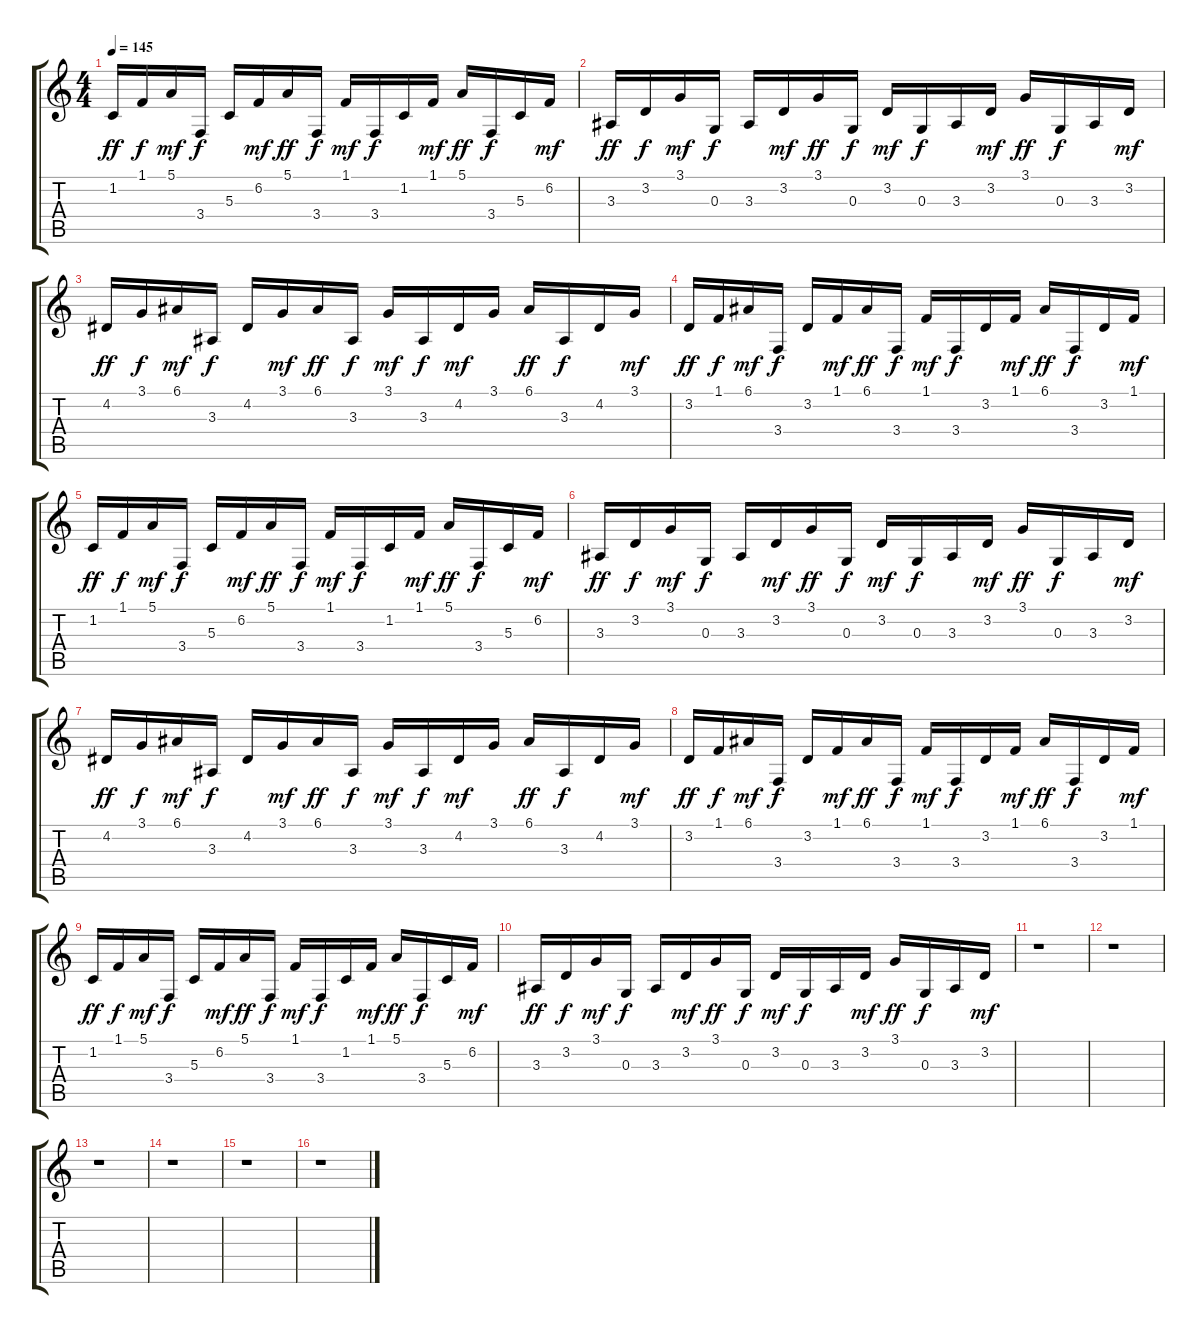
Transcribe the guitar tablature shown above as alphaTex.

\track "" {instrument lead2sawtooth}
\staff {score tabs}
\tuning (E4 B3 G3 D3 A2 E2) {hide}
\ts (4 4)
\tempo 145
\clef g2
\ks c
1.2.16{dy ff balance 0} 1.1.16{dy f balance 1} 5.1.16{dy mf balance 2} 3.4.16{dy f balance 3} 5.3.16{balance 4} 6.2.16{dy mf balance 5} 5.1.16{dy ff balance 6} 3.4.16{dy f balance 7} 1.1.16{dy mf balance 8} 3.4.16{dy f balance 9} 1.2.16{balance 10} 1.1.16{dy mf balance 11} 5.1.16{dy ff balance 12} 3.4.16{dy f balance 13} 5.3.16{balance 14} 6.2.16{dy mf balance 15} |
3.3.16{dy ff balance 16} 3.2.16{dy f balance 15} 3.1.16{dy mf balance 14} 0.3.16{dy f balance 13} 3.3.16{balance 12} 3.2.16{dy mf balance 11} 3.1.16{dy ff balance 10} 0.3.16{dy f balance 9} 3.2.16{dy mf balance 8} 0.3.16{dy f balance 7} 3.3.16{balance 6} 3.2.16{dy mf balance 5} 3.1.16{dy ff balance 4} 0.3.16{dy f balance 3} 3.3.16{balance 2} 3.2.16{dy mf balance 1} |
4.2.16{dy ff balance 0} 3.1.16{dy f balance 0} 6.1.16{dy mf balance 2} 3.3.16{dy f balance 3} 4.2.16{balance 4} 3.1.16{dy mf balance 5} 6.1.16{dy ff balance 6} 3.3.16{dy f balance 7} 3.1.16{dy mf balance 8} 3.3.16{dy f balance 9} 4.2.16{dy mf balance 10} 3.1.16{balance 11} 6.1.16{dy ff balance 12} 3.3.16{dy f balance 13} 4.2.16{balance 14} 3.1.16{dy mf balance 15} |
3.2.16{dy ff balance 16} 1.1.16{dy f balance 15} 6.1.16{dy mf balance 14} 3.4.16{dy f balance 13} 3.2.16{balance 12} 1.1.16{dy mf balance 11} 6.1.16{dy ff balance 10} 3.4.16{dy f balance 9} 1.1.16{dy mf balance 8} 3.4.16{dy f balance 7} 3.2.16{balance 6} 1.1.16{dy mf balance 5} 6.1.16{dy ff balance 4} 3.4.16{dy f balance 3} 3.2.16{balance 2} 1.1.16{dy mf balance 1} |
1.2.16{dy ff balance 0} 1.1.16{dy f balance 0} 5.1.16{dy mf balance 2} 3.4.16{dy f balance 3} 5.3.16{balance 4} 6.2.16{dy mf balance 4} 5.1.16{dy ff balance 6} 3.4.16{dy f balance 7} 1.1.16{dy mf balance 8} 3.4.16{dy f balance 8} 1.2.16{balance 10} 1.1.16{dy mf balance 11} 5.1.16{dy ff balance 12} 3.4.16{dy f balance 12} 5.3.16{balance 14} 6.2.16{dy mf balance 14} |
3.3.16{dy ff balance 16} 3.2.16{dy f balance 15} 3.1.16{dy mf balance 14} 0.3.16{dy f balance 13} 3.3.16{balance 12} 3.2.16{dy mf balance 11} 3.1.16{dy ff balance 10} 0.3.16{dy f balance 9} 3.2.16{dy mf balance 8} 0.3.16{dy f balance 7} 3.3.16{balance 6} 3.2.16{dy mf balance 5} 3.1.16{dy ff balance 4} 0.3.16{dy f balance 3} 3.3.16{balance 2} 3.2.16{dy mf balance 1} |
4.2.16{dy ff balance 0} 3.1.16{dy f balance 1} 6.1.16{dy mf balance 2} 3.3.16{dy f balance 3} 4.2.16{balance 4} 3.1.16{dy mf balance 5} 6.1.16{dy ff balance 6} 3.3.16{dy f balance 7} 3.1.16{dy mf balance 8} 3.3.16{dy f balance 8} 4.2.16{dy mf balance 10} 3.1.16{balance 11} 6.1.16{dy ff balance 12} 3.3.16{dy f balance 12} 4.2.16{balance 14} 3.1.16{dy mf balance 15} |
3.2.16{dy ff balance 16} 1.1.16{dy f balance 15} 6.1.16{dy mf balance 14} 3.4.16{dy f balance 13} 3.2.16{balance 12} 1.1.16{dy mf balance 11} 6.1.16{dy ff balance 10} 3.4.16{dy f balance 9} 1.1.16{dy mf balance 8} 3.4.16{dy f balance 7} 3.2.16{balance 6} 1.1.16{dy mf balance 5} 6.1.16{dy ff balance 4} 3.4.16{dy f balance 3} 3.2.16{balance 2} 1.1.16{dy mf balance 1} |
1.2.16{dy ff balance 0} 1.1.16{dy f balance 1} 5.1.16{dy mf balance 2} 3.4.16{dy f balance 3} 5.3.16{balance 4} 6.2.16{dy mf balance 5} 5.1.16{dy ff balance 6} 3.4.16{dy f balance 7} 1.1.16{dy mf balance 8} 3.4.16{dy f balance 9} 1.2.16{balance 10} 1.1.16{dy mf balance 11} 5.1.16{dy ff balance 12} 3.4.16{dy f balance 12} 5.3.16{balance 14} 6.2.16{dy mf balance 15} |
3.3.16{dy ff balance 16} 3.2.16{dy f balance 15} 3.1.16{dy mf balance 14} 0.3.16{dy f balance 13} 3.3.16{balance 12} 3.2.16{dy mf balance 11} 3.1.16{dy ff balance 10} 0.3.16{dy f balance 9} 3.2.16{dy mf balance 8} 0.3.16{dy f balance 7} 3.3.16{balance 6} 3.2.16{dy mf balance 5} 3.1.16{dy ff balance 4} 0.3.16{dy f balance 3} 3.3.16{balance 2} 3.2.16{dy mf balance 1} |
r.1 |
r.1 |
r.1 |
r.1 |
r.1 |
r.1
